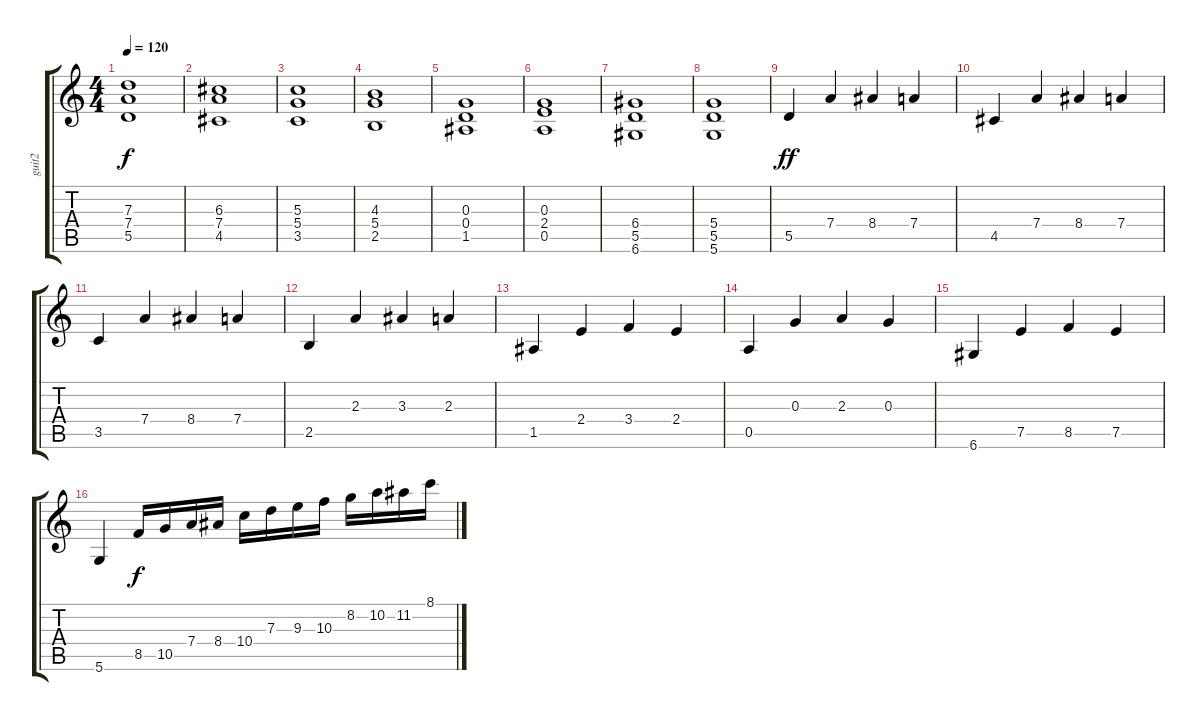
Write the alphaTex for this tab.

\track ("guit2" "guit2") {instrument distortionguitar}
\staff {score tabs}
\tuning (E4 B3 G3 D3 A2 D2) {hide}
\ts (4 4)
\tempo 120
\clef g2
\ks c
(7.3 7.4 5.5).1{dy f} |
(6.3 7.4 4.5).1 |
(5.3 5.4 3.5).1 |
(4.3 5.4 2.5).1 |
(0.3 0.4 1.5).1 |
(0.3 2.4 0.5).1 |
(6.4 5.5 6.6).1 |
(5.4 5.5 5.6).1 |
5.5.4{dy ff} 7.4.4 8.4.4 7.4.4 |
4.5.4 7.4.4 8.4.4 7.4.4 |
3.5.4 7.4.4 8.4.4 7.4.4 |
2.5.4 2.3.4 3.3.4 2.3.4 |
1.5.4 2.4.4 3.4.4 2.4.4 |
0.5.4 0.3.4 2.3.4 0.3.4 |
6.6.4 7.5.4 8.5.4 7.5.4 |
5.6.4 8.5.16{dy f} 10.5.16 7.4.16 8.4.16 10.4.16 7.3.16 9.3.16 10.3.16 8.2.16 10.2.16 11.2.16 8.1.16
